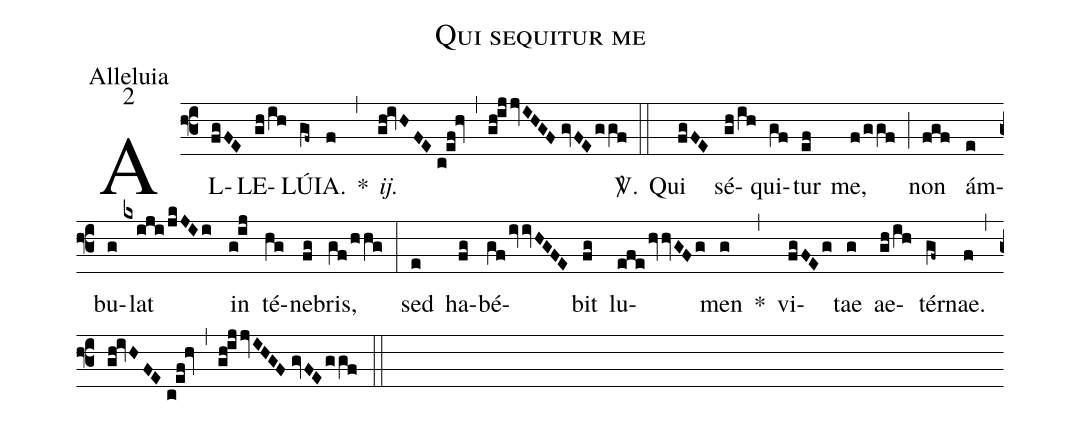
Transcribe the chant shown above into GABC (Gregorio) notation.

name:Qui sequitur me;
office-part:Alleluia;
mode:2;
%%
(f3) AL(fgFE)LE(gh/ih)LÚ(gf~)IA.(f) *(,) <i>ij.</i>(gh!ivHFE//c!ef!hv) (,) (gh!ijjvIHGF//gvFE/ggf) <sp>V/</sp>.(::) Qui(fgFE) sé(gh/ih)qui(gf)tur(ef) me,(f/ggf) (;) non(fgf) ám(e)bu(g)lat(kxiji/jkJIi) in(g!ij) té(hg)ne(fg)bris,(gf/hhg) (:) sed(e) ha(fg)bé(gf/ivvHGFE)bit(fg) lu(efe/hvvGFg)men(g) *(,) vi(fgFEg)tae(g) ae(gh/ih)tér(gf~)nae.(f) (,) (gh!ivHFE//c!ef!hv) (,) (gh!ijjvIHGF//gvFE/ggf) (::)
